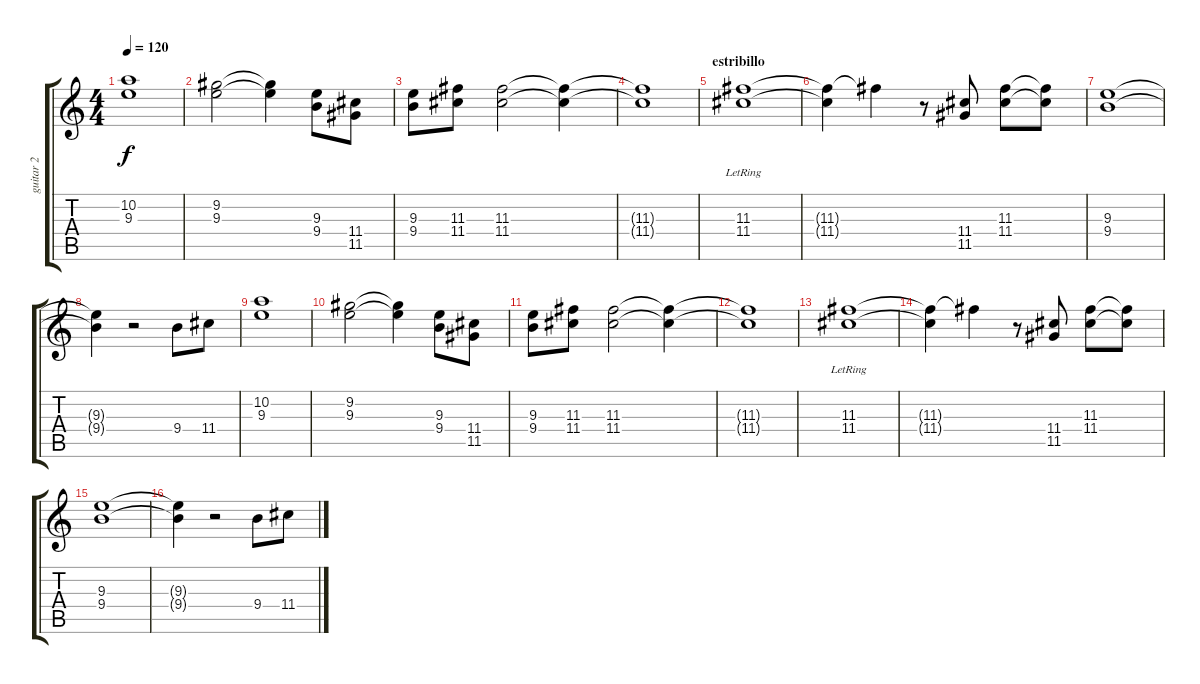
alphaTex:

\track ("guitar 2" "guitar 2") {instrument overdrivenguitar}
\staff {score tabs}
\tuning (E4 B3 G3 D3 A2 E2) {hide}
\ts (4 4)
\tempo 120
\clef g2
\ks c
(10.2 9.3).1{dy f} |
(9.2 9.3).2 (9.2{t} 9.3{t}).4 (9.3 9.4).8 (11.4 11.5).8 |
(9.3 9.4).8 (11.3 11.4).8 (11.3 11.4).2 (11.3{t} 11.4{t}).4 |
(11.3{t} 11.4{t}).1 |
\section ("" "estribillo")
(11.3 11.4{lr}).1 |
(11.3{t} 11.4{t}).4 11.3{t}.4 r.8 (11.4 11.5).8 (11.3 11.4).8 (11.3{t} 11.4{t}).8 |
(9.3 9.4).1 |
(9.3{t} 9.4{t}).4 r.2 9.4.8 11.4.8 |
(10.2 9.3).1 |
(9.2 9.3).2 (9.2{t} 9.3{t}).4 (9.3 9.4).8 (11.4 11.5).8 |
(9.3 9.4).8 (11.3 11.4).8 (11.3 11.4).2 (11.3{t} 11.4{t}).4 |
(11.3{t} 11.4{t}).1 |
(11.3 11.4{lr}).1 |
(11.3{t} 11.4{t}).4 11.3{t}.4 r.8 (11.4 11.5).8 (11.3 11.4).8 (11.3{t} 11.4{t}).8 |
(9.3 9.4).1 |
(9.3{t} 9.4{t}).4 r.2 9.4.8 11.4.8
